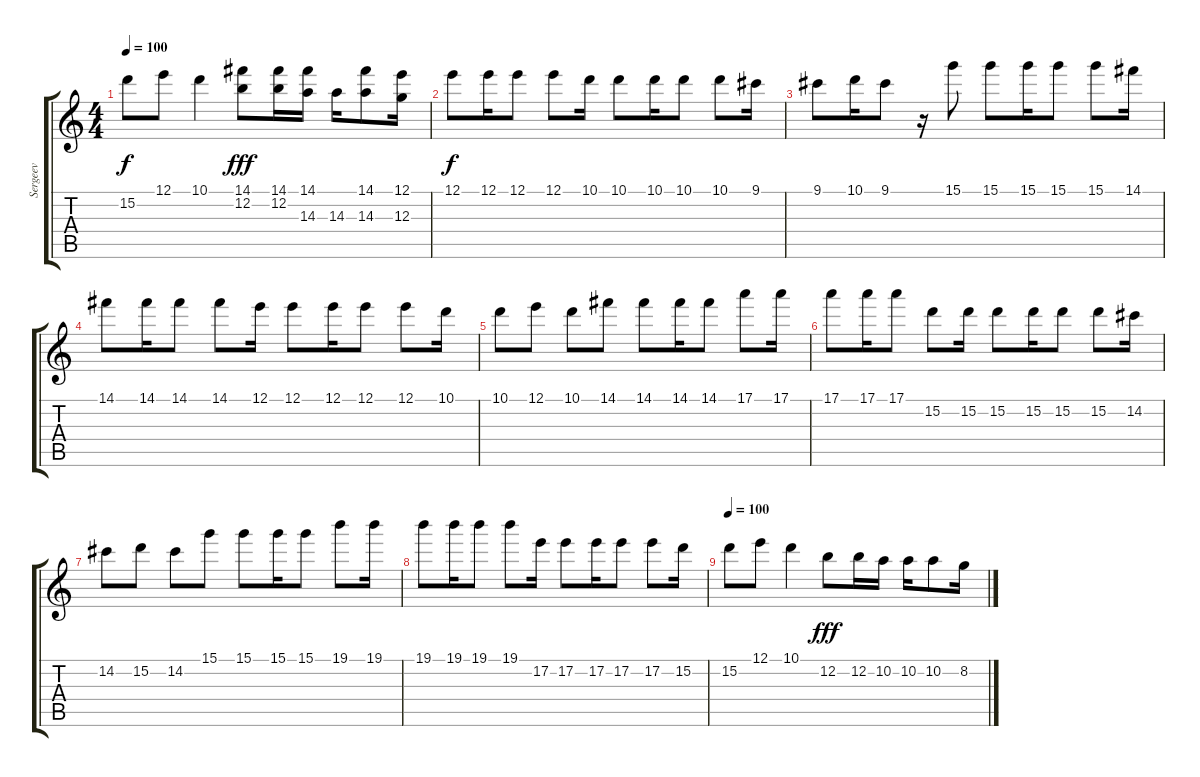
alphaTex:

\track ("Sergeev" "Sergeev") {instrument overdrivenguitar}
\staff {score tabs}
\tuning (E4 B3 G3 D3 A2 E2) {hide}
\ts (4 4)
\tempo 100
\clef g2
\ks c
15.2.8{dy f} 12.1.8{volume 12 instrument overdrivenguitar} 10.1.4 (14.1 12.2).8{dy fff} (14.1 12.2).16 (14.1 14.3).16 14.3.16 (14.1 14.3).8 (12.1 12.3).16 |
12.1.8{dy f} 12.1.16 12.1.8 12.1.8 10.1.16 10.1.8 10.1.16 10.1.8 10.1.8 9.1.16 |
9.1.8 10.1.16 9.1.8 r.16 15.1.8 15.1.8 15.1.16 15.1.8 15.1.8 14.1.16 |
14.1.8 14.1.16 14.1.8 14.1.8 12.1.16 12.1.8 12.1.16 12.1.8 12.1.8 10.1.16 |
10.1.8 12.1.8 10.1.8 14.1.8 14.1.8 14.1.16 14.1.8 17.1.8 17.1.16 |
17.1.8 17.1.16 17.1.8 15.2.8 15.2.16 15.2.8 15.2.16 15.2.8 15.2.8 14.2.16 |
14.2.8 15.2.8 14.2.8 15.1.8 15.1.8 15.1.16 15.1.8 19.1.8 19.1.16 |
19.1.8 19.1.16 19.1.8 19.1.8 17.2.16 17.2.8 17.2.16 17.2.8 17.2.8 15.2.16 |
\tempo 100
15.2.8 12.1.8 10.1.4 12.2.8{dy fff} 12.2.16 10.2.16 10.2.16 10.2.8 8.2.16
